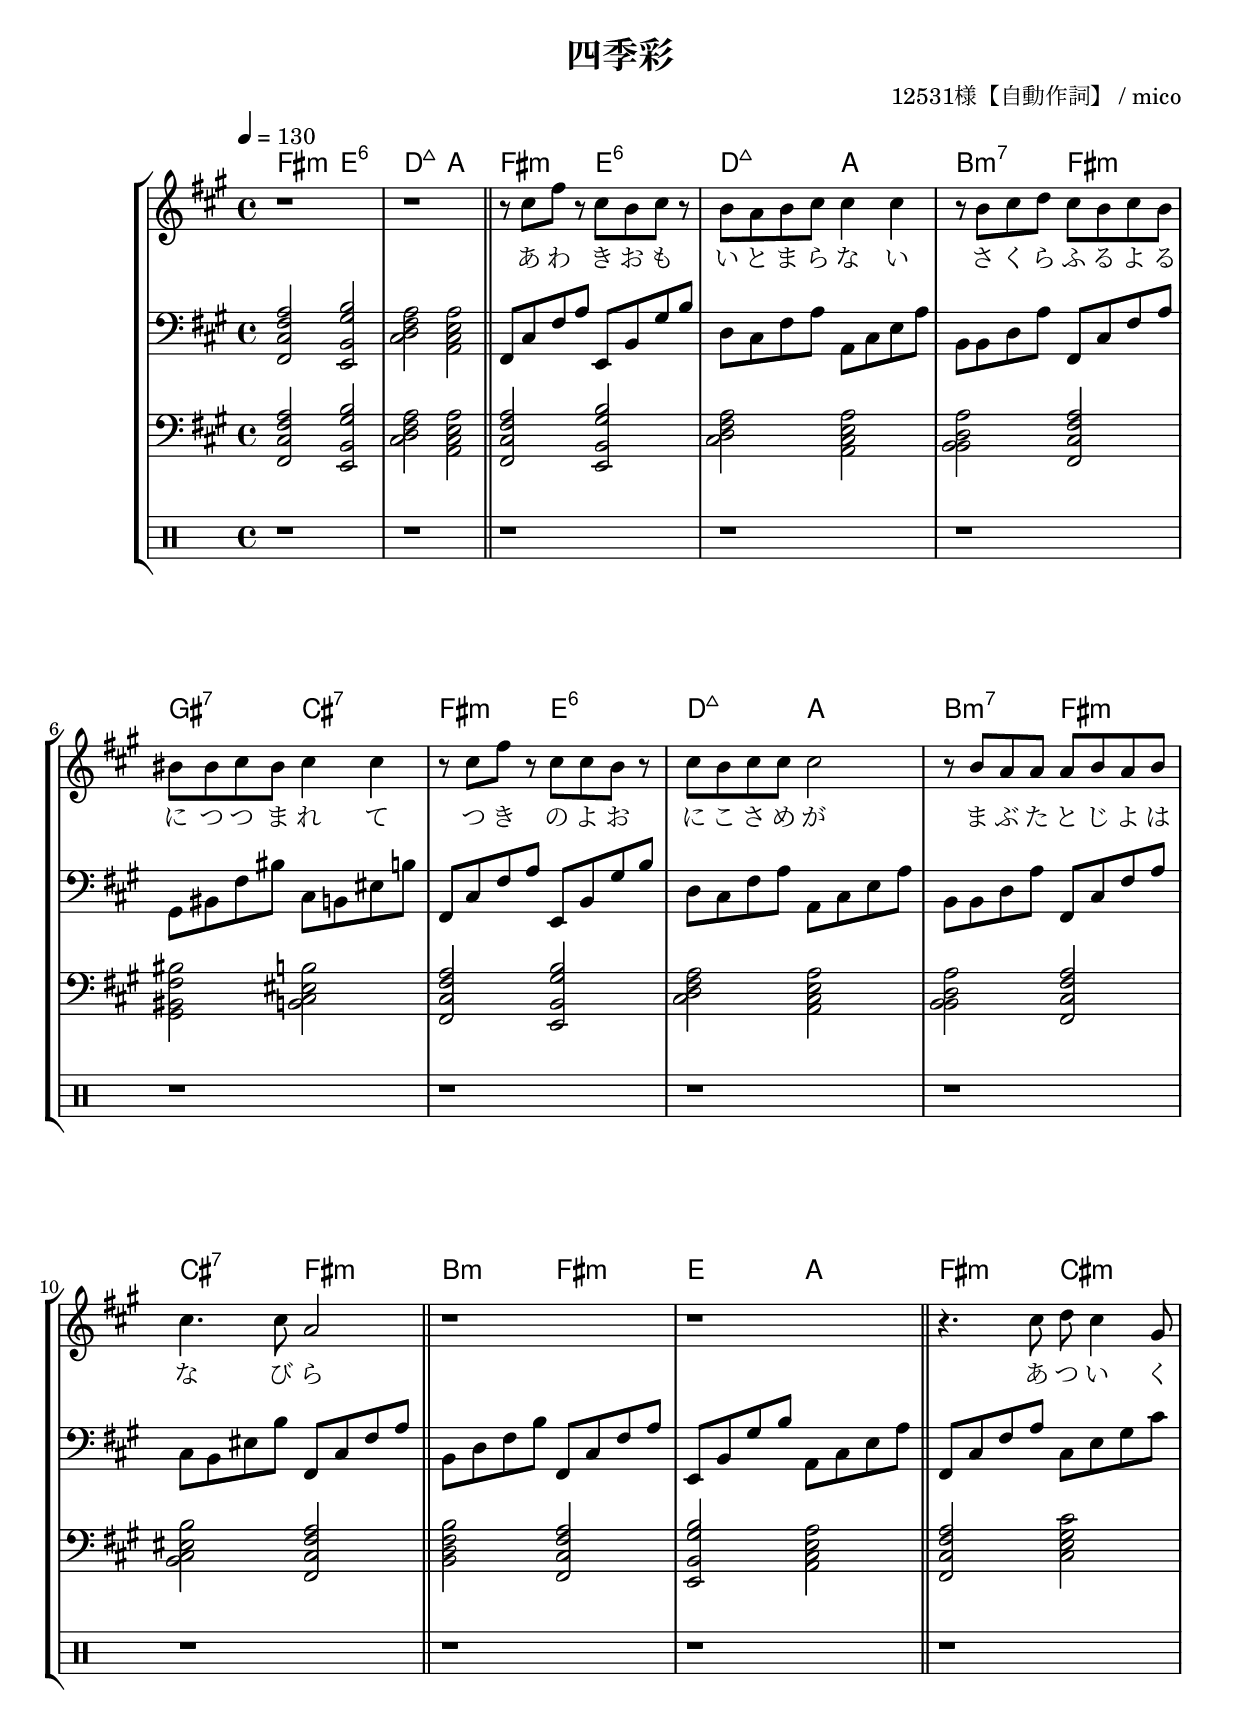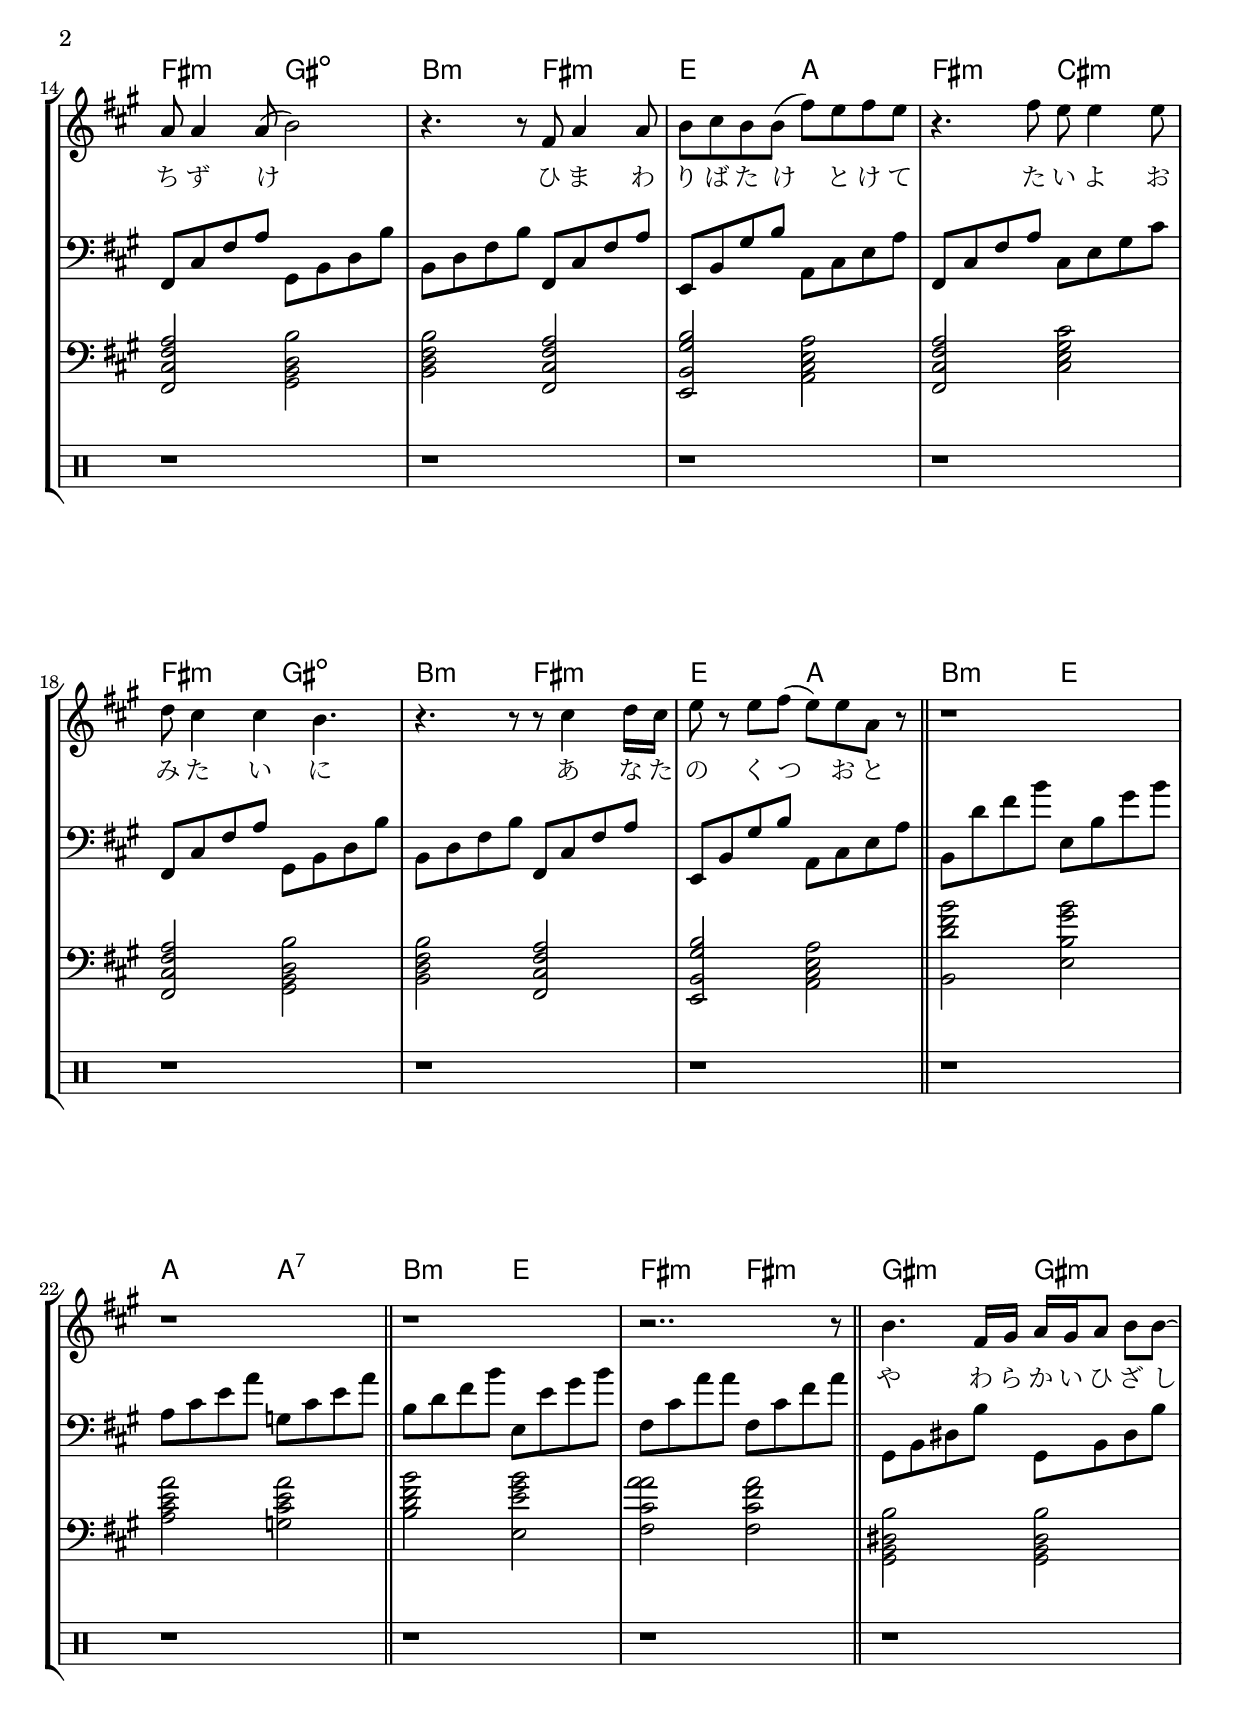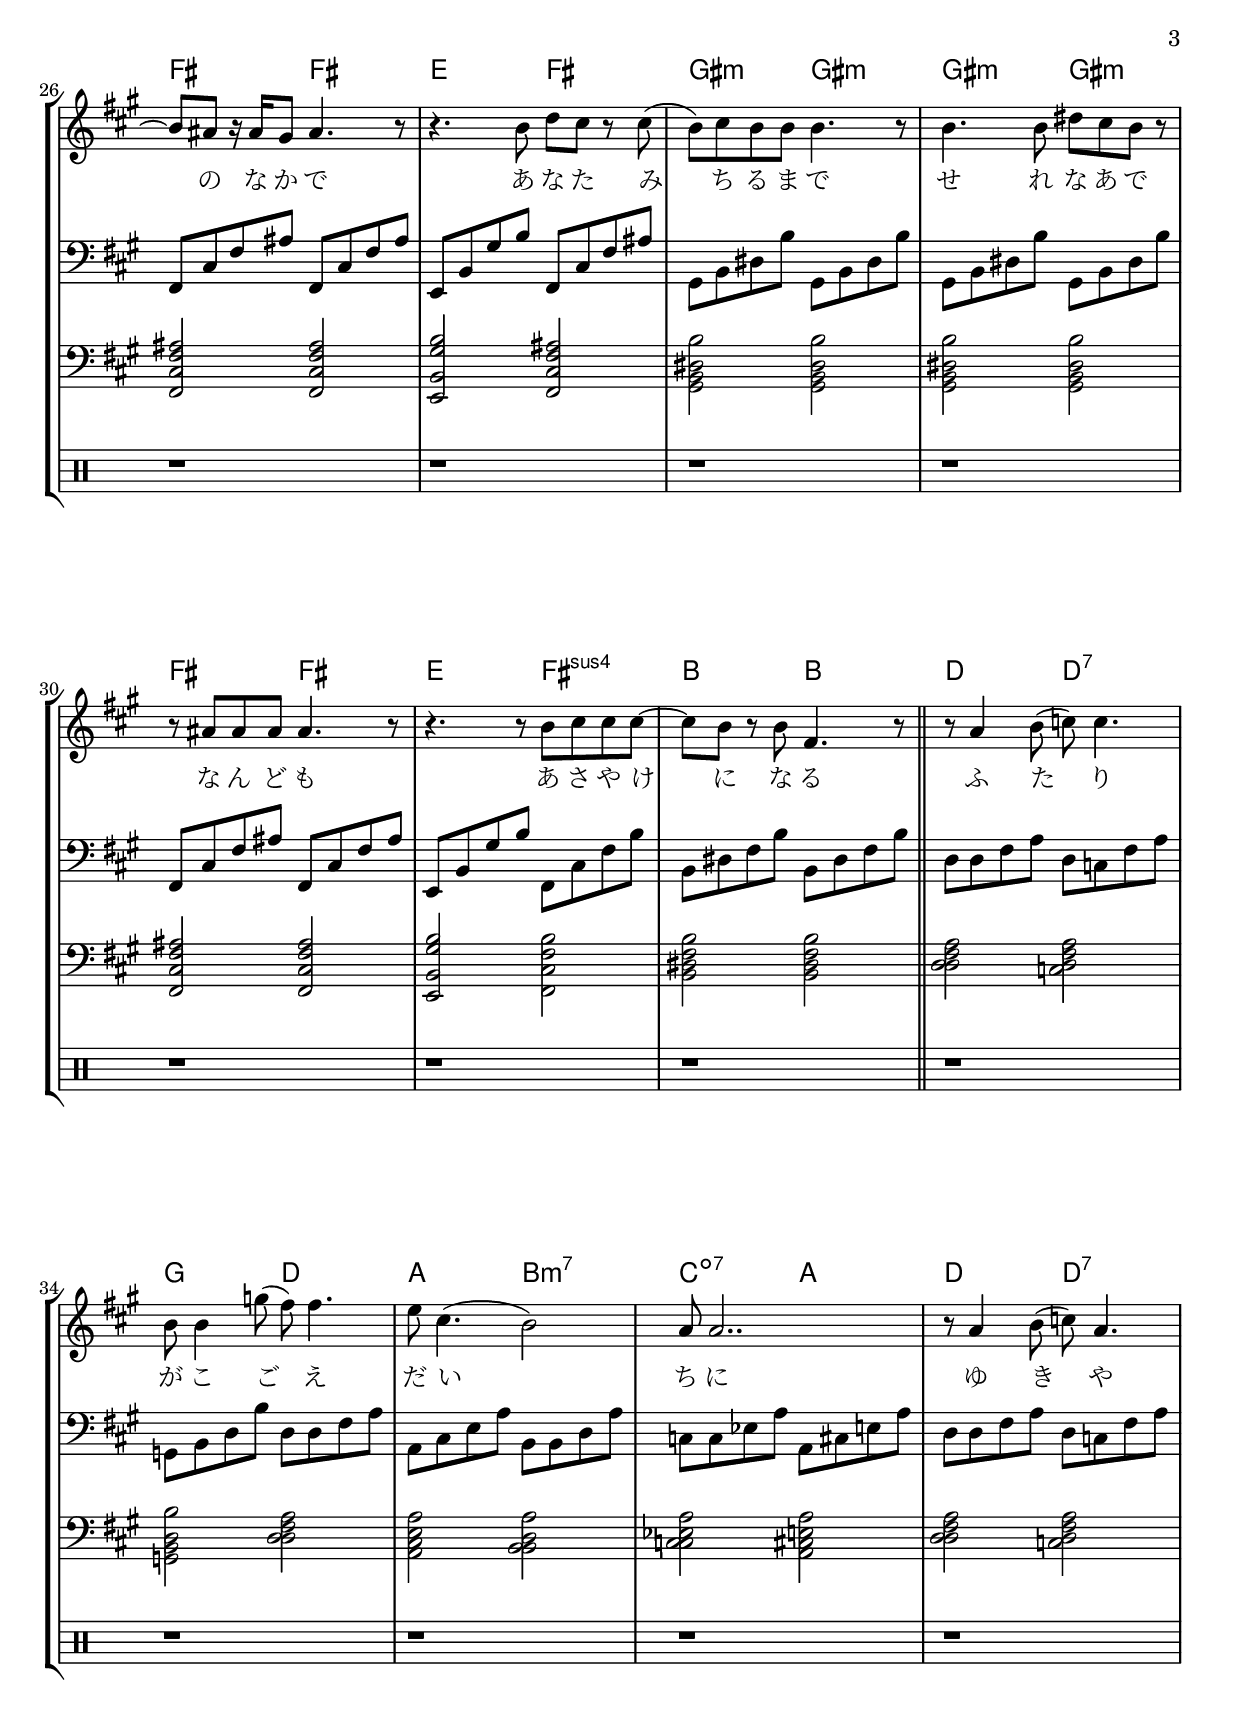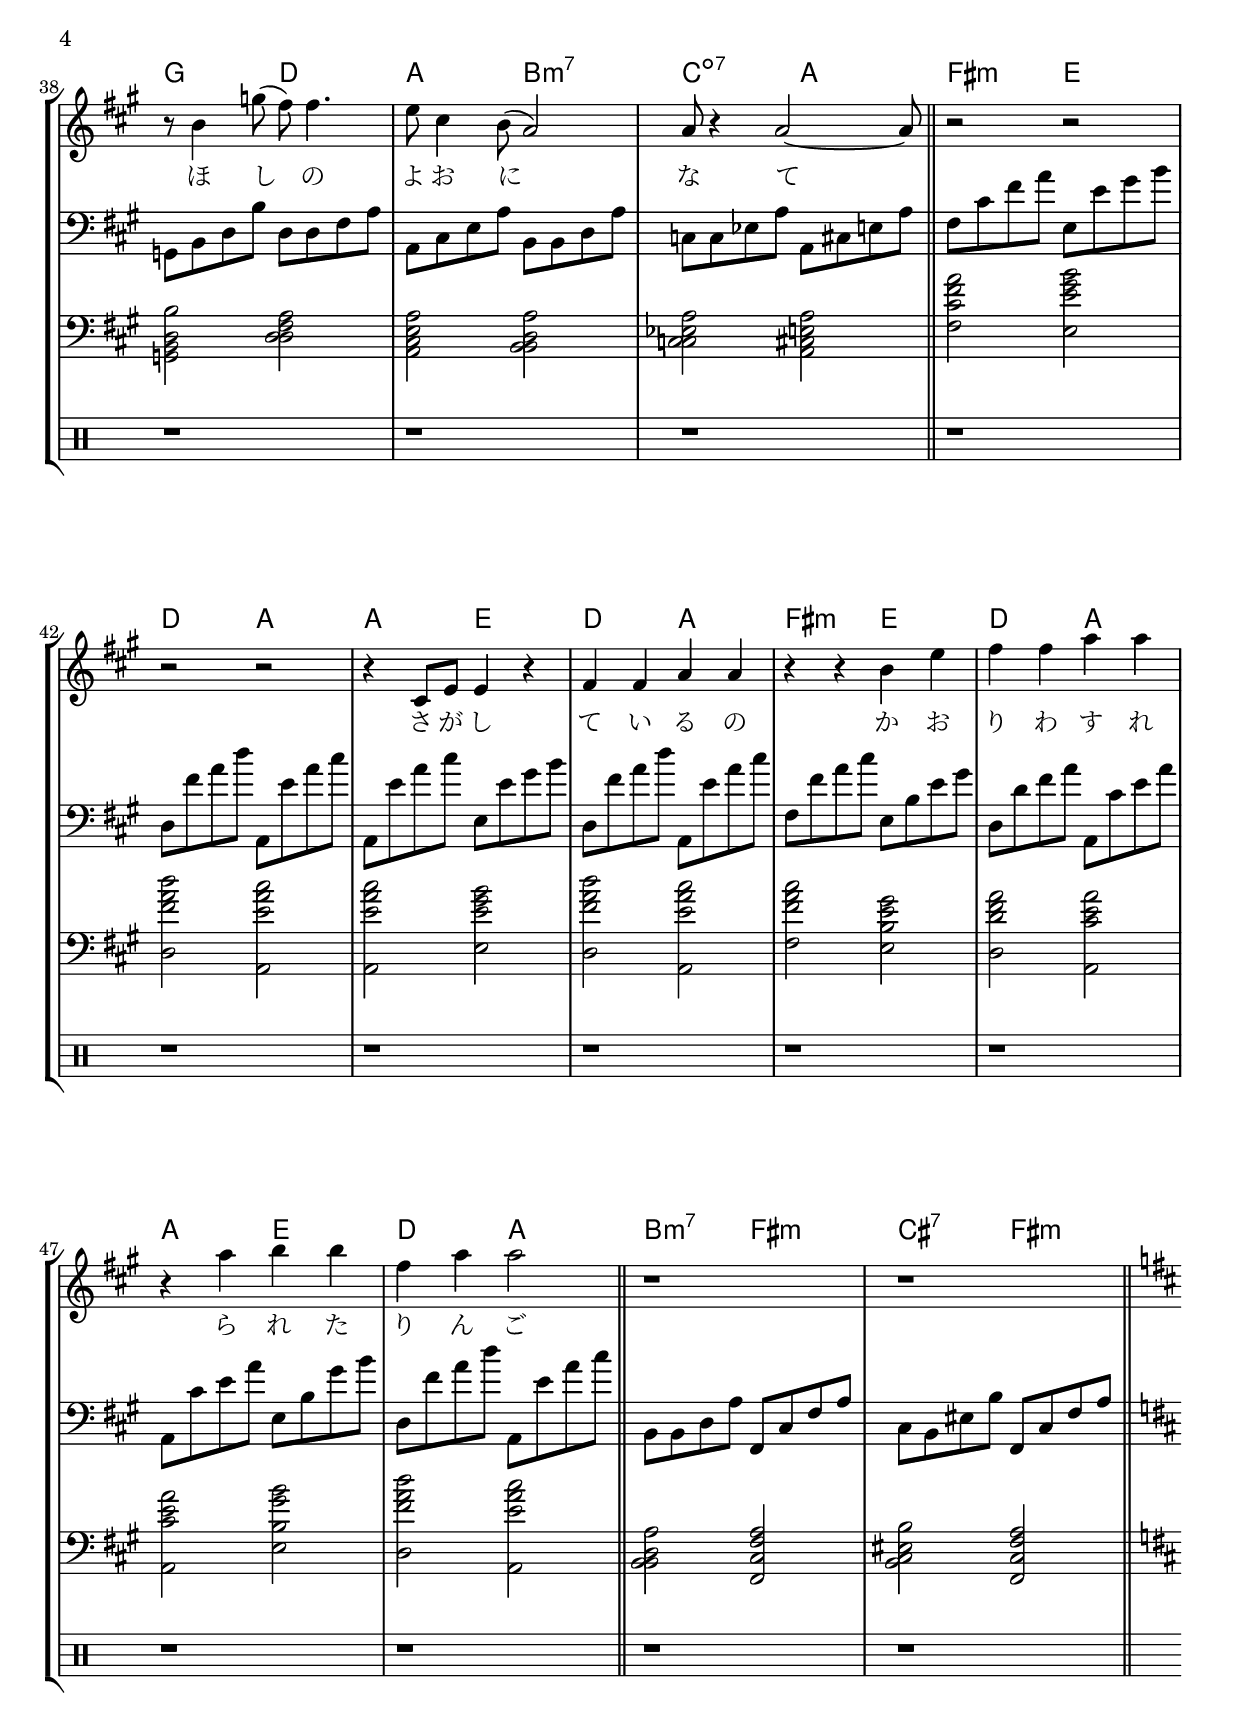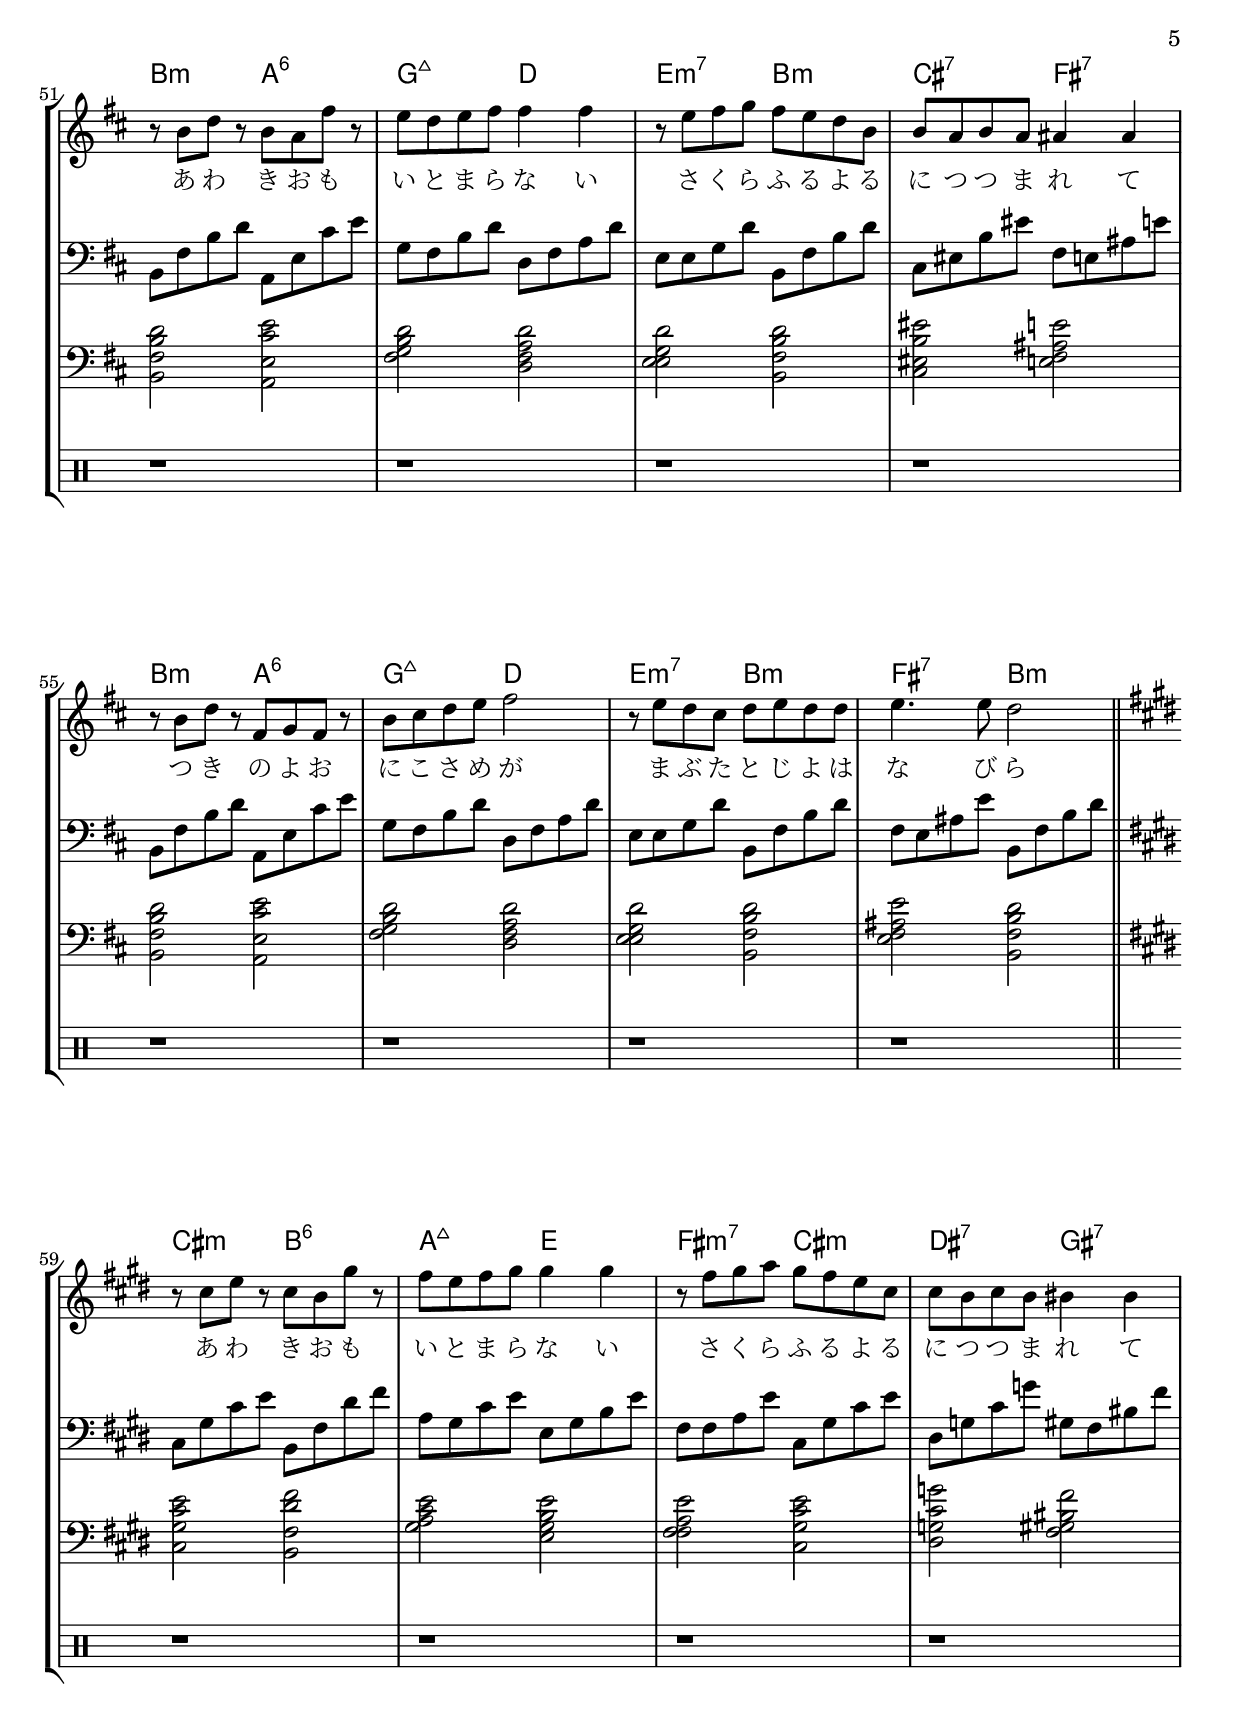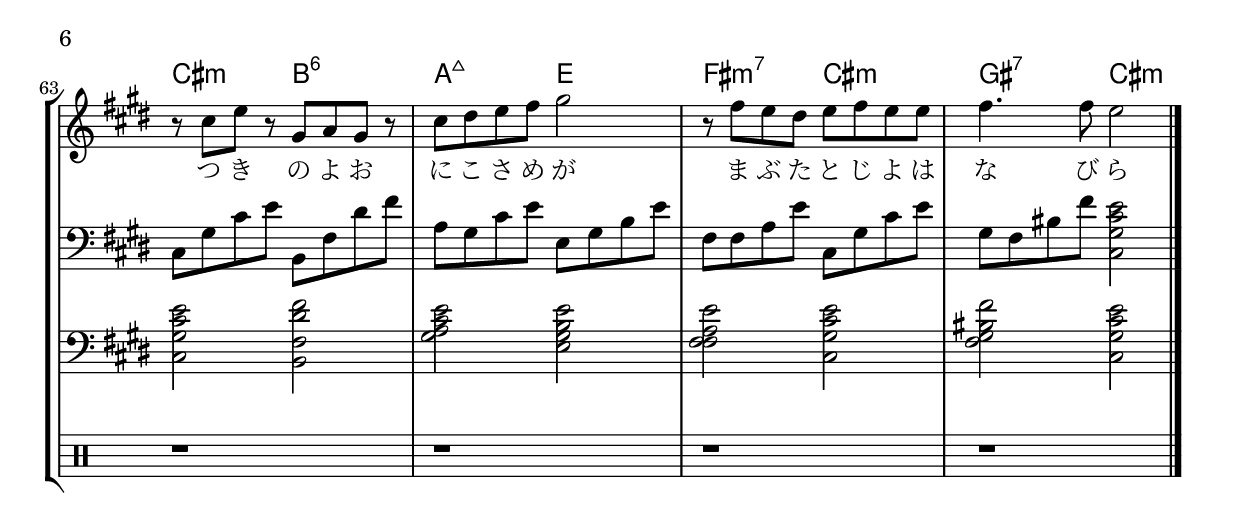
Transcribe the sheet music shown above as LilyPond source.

\version "2.12.1"

\header {
	title = \markup {四季彩}
	composer = \markup \center-column {"12531様【自動作詞】 / mico"}
}

harmony = \chordmode {
	fis2:m e:6 d:maj7 a 

	fis:m e:6 d:maj7 a b:min7 fis:m gis:7 cis:7 fis:m e:6 d:maj7 a b:min7 fis:m cis:7 fis:m 

	b:m fis:m e a 

	fis:m cis:m fis:m gis:dim b:m fis:m e a fis:m cis:m fis:m gis:dim b:m fis:m e a 

	b:m e a a:7 

	b:m e fis:m fis:m 

	gis:m gis:m fis fis e fis gis:m gis:m gis:m gis:m fis fis e fis:sus4 b b 

	d d:7 g d a b:min7 c:dim7 a d d:7 g d a b:min7 c:dim7 a 

	fis:m e d a a e d a fis:m e d a a e d a 

	b:min7 fis:m cis:7 fis:m 

	b:m a:6 g:maj7 d e:min7 b:m cis:7 fis:7 b:m a:6 g:maj7 d e:min7 b:m fis:7 b:m 

	cis:m b:6 a:maj7 e fis:min7 cis:m dis:7 gis:7 cis:m b:6 a:maj7 e fis:min7 cis:m gis:7 cis:m 
}

melody = {
	\key a \major
	\tempo 4 = 130
	r1 | r1   
	\set Staff.midiInstrument = #"mmi0.38"
	 r8  cis''8  fis''8  r8  cis''8  b'8  cis''8  r8 
	b'8  a'8  b'8  cis''8  cis''4  cis''4 
	r8  b'8  cis''8  d''8  cis''8  b'8  cis''8  b'8 
	bis'8  bis'8  cis''8  bis'8  cis''4  cis''4 
	r8  cis''8  fis''8  r8  cis''8  cis''8  b'8  r8 
	cis''8  b'8  cis''8  cis''8  cis''2 
	r8  b'8  a'8  a'8  a'8  b'8  a'8  b'8 
	cis''4.  cis''8  a'2
	r1 | r1   
	\set Staff.midiInstrument = #"mmi0.38"
	 r4.  cis''8  d''8  cis''4  gis'8 
	a'8  a'4  a'8  (b'2) 
	r4.  r8  fis'8  a'4  a'8 
	b'8  cis''8  b'8  b'8  (fis''8)  e''8  fis''8  e''8 
	r4.  fis''8  e''8  e''4  e''8 
	d''8  cis''4  cis''4  b'4. 
	r4.  r8  r8  cis''4  d''16  cis''16 
	e''8  r8  e''8  fis''8  (e''8)  e''8  a'8  	r8 	r1 | r1   
	r1 | r2.. 
	\set Staff.midiInstrument = #"mmi0.38"
	r8 
	b'4.  fis'16  gis'16  a'16  gis'16  a'8  b'8  b'8~ 
	b'8  ais'8  r16  ais'16  gis'8  ais'4.  r8 
	r4.  b'8  d''8  cis''8  r8  cis''8 
	(b'8)  cis''8  b'8  b'8  b'4.  r8 
	b'4.  b'8  dis''8  cis''8  b'8  r8 
	r8  ais'8  ais'8  ais'8  ais'4.  r8 
	r4.  r8  b'8  cis''8  cis''8  cis''8~ 
	cis''8  b'8  r8  b'8  fis'4.  	r8 	\set Staff.midiInstrument = #"mmi0.38"
	 r8  a'4  b'8  (c''8)  c''4. 
	b'8  b'4  g''8  (fis''8)  fis''4. 
	e''8  cis''4.  (b'2) 
	a'8  a'2.. 
	r8  a'4  b'8  (c''8)  a'4. 
	r8  b'4  g''8  (fis''8)  fis''4. 
	e''8  cis''4  b'8  (a'2) 
	a'8  r4  a'2~a'8
	\set Staff.midiInstrument = #"mmi0.38"
	 r2  r2 
	r2  r2 
	r4  cis'8  e'8  e'4  r4 
	fis'4  fis'4  a'4  a'4 
	r4  r4  b'4  e''4 
	fis''4  fis''4  a''4  a''4 
	r4  a''4  b''4  b''4 
	fis''4  a''4  a''2
	r1 | r1   
	\set Staff.midiInstrument = #"mmi0.38"
		\key d \major
 r8  b'8  d''8  r8  b'8  a'8  fis''8  r8 
	e''8  d''8  e''8  fis''8  fis''4  fis''4 
	r8  e''8  fis''8  g''8  fis''8  e''8  d''8  b'8 
	b'8  a'8  b'8  a'8  ais'4  ais'4 
	r8  b'8  d''8  r8  fis'8  g'8  fis'8  r8 
	b'8  cis''8  d''8  e''8  fis''2 
	r8  e''8  d''8  cis''8  d''8  e''8  d''8  d''8 
	e''4.  e''8  d''2
	\set Staff.midiInstrument = #"mmi0.38"
		\key e \major
 r8  cis''8  e''8  r8  cis''8  b'8  gis''8  r8 
	fis''8  e''8  fis''8  gis''8  gis''4  gis''4 
	r8  fis''8  gis''8  a''8  gis''8  fis''8  e''8  cis''8 
	cis''8  b'8  cis''8  b'8  bis'4  bis'4 
	r8  cis''8  e''8  r8  gis'8  a'8  gis'8  r8 
	cis''8  dis''8  e''8  fis''8  gis''2 
	r8  fis''8  e''8  dis''8  e''8  fis''8  e''8  e''8 
	fis''4.  fis''8  e''2
	\bar "|."
}

words = \lyricmode {
	
	あ  わ  き  お  も  い  と  ま  ら  な  い  さ  く  ら  ふ  る  よ  る  に  つ  つ  ま  れ  て  つ  き  の  よ  お  に  こ  さ  め  が  ま  ぶ  た  と  じ  よ  は  な  び  ら  
	
	あ  つ  い  く  ち  ず  け  ひ  ま  わ  り  ば  た  け  と  け  て  た  い  よ  お  み  た  い  に  あ  な  た  の  く  つ  お  と  
	
	
	や  わ  ら  か  い  ひ  ざ  し  の  な  か  で  あ  な  た  み  ち  る  ま  で  せ  れ  な  あ  で  な  ん  ど  も  あ  さ  や  け  に  な  る  
	ふ  た  り  が  こ  ご  え  だ  い  ち  に  ゆ  き  や  ほ  し  の  よ  お  に  な  て  
	さ  が  し  て  い  る  の  か  お  り  わ  す  れ  ら  れ  た  り  ん  ご  
	
	あ  わ  き  お  も  い  と  ま  ら  な  い  さ  く  ら  ふ  る  よ  る  に  つ  つ  ま  れ  て  つ  き  の  よ  お  に  こ  さ  め  が  ま  ぶ  た  と  じ  よ  は  な  び  ら  
	あ  わ  き  お  も  い  と  ま  ら  な  い  さ  く  ら  ふ  る  よ  る  に  つ  つ  ま  れ  て  つ  き  の  よ  お  に  こ  さ  め  が  ま  ぶ  た  と  じ  よ  は  な  び  ら  
}

tempochange = {
	\tempo 4 = 130
	r1 | r1 \bar "||"
	\tempo 4 = 130
	r1 | r1 | r1 | r1 | r1 | r1 | r1 | r1 \bar "||"
	\tempo 4 = 130
	r1 | r1 \bar "||"
	\tempo 4 = 130
	r1 | r1 | r1 | r1 | r1 | r1 | r1 | r1 \bar "||"
	\tempo 4 = 130
	r1 | r1 \bar "||"
	\tempo 4 = 130
	r1 | r1 \bar "||"
	\tempo 4 = 130
	r1 | r1 | r1 | r1 | r1 | r1 | r1 | r1 \bar "||"
	\tempo 4 = 130
	r1 | r1 | r1 | r1 | r1 | r1 | r1 | r1 \bar "||"
	\tempo 4 = 130
	r1 | r1 | r1 | r1 | r1 | r1 | r1 | r1 \bar "||"
	\tempo 4 = 130
	r1 | r1 \bar "||"
	\tempo 4 = 130
	r1 | r1 | r1 | r1 | r1 | r1 | r1 | r1 \bar "||"
	\tempo 4 = 130
	r1 | r1 | r1 | r1 | r1 | r1 | r1 | r1 \bar "|."
}

mainacc = {
	\clef bass
	\set Staff.midiInstrument = #"Acoustic Guitar (steel)"
	\key a \major
	\tempo 4 = 130
	<fis, cis fis a>2
	<e, b, gis b>2
	<d cis fis a>2
	<a, cis e a>2
	\bar "||"

	\set Staff.midiInstrument = #"Acoustic Guitar (steel)"
	fis,8 cis8 fis8 a8
	e,8 b,8 gis8 b8
	d8 cis8 fis8 a8
	a,8 cis8 e8 a8
	b,8 b,8 d8 a8
	fis,8 cis8 fis8 a8
	gis,8 bis,8 fis8 bis8
	cis8 b,8 eis8 b8
	fis,8 cis8 fis8 a8
	e,8 b,8 gis8 b8
	d8 cis8 fis8 a8
	a,8 cis8 e8 a8
	b,8 b,8 d8 a8
	fis,8 cis8 fis8 a8
	cis8 b,8 eis8 b8
	fis,8 cis8 fis8 a8
	\bar "||"

	\set Staff.midiInstrument = #"Acoustic Guitar (steel)"
	b,8 d8 fis8 b8
	fis,8 cis8 fis8 a8
	e,8 b,8 gis8 b8
	a,8 cis8 e8 a8
	\bar "||"

	\set Staff.midiInstrument = #"Acoustic Guitar (steel)"
	fis,8 cis8 fis8 a8
	cis8 e8 gis8 cis'8
	fis,8 cis8 fis8 a8
	gis,8 b,8 d8 b8
	b,8 d8 fis8 b8
	fis,8 cis8 fis8 a8
	e,8 b,8 gis8 b8
	a,8 cis8 e8 a8
	fis,8 cis8 fis8 a8
	cis8 e8 gis8 cis'8
	fis,8 cis8 fis8 a8
	gis,8 b,8 d8 b8
	b,8 d8 fis8 b8
	fis,8 cis8 fis8 a8
	e,8 b,8 gis8 b8
	a,8 cis8 e8 a8
	\bar "||"

	\set Staff.midiInstrument = #"Acoustic Guitar (steel)"
	b,8 d'8 fis'8 b'8
	e8 b8 gis'8 b'8
	a8 cis'8 e'8 a'8
	g8 cis'8 e'8 a'8
	\bar "||"

	\set Staff.midiInstrument = #"Acoustic Guitar (steel)"
	b8 d'8 fis'8 b'8
	e8 e'8 gis'8 b'8
	fis8 cis'8 a'8 a'8
	fis8 cis'8 fis'8 a'8
	\bar "||"

	\set Staff.midiInstrument = #"Acoustic Guitar (steel)"
	gis,8 b,8 dis8 b8
	gis,8 b,8 dis8 b8
	fis,8 cis8 fis8 ais8
	fis,8 cis8 fis8 ais8
	e,8 b,8 gis8 b8
	fis,8 cis8 fis8 ais8
	gis,8 b,8 dis8 b8
	gis,8 b,8 dis8 b8
	gis,8 b,8 dis8 b8
	gis,8 b,8 dis8 b8
	fis,8 cis8 fis8 ais8
	fis,8 cis8 fis8 ais8
	e,8 b,8 gis8 b8
	fis,8 cis8 fis8 b8
	b,8 dis8 fis8 b8
	b,8 dis8 fis8 b8
	\bar "||"

	\set Staff.midiInstrument = #"Acoustic Guitar (steel)"
	d8 d8 fis8 a8
	d8 c8 fis8 a8
	g,8 b,8 d8 b8
	d8 d8 fis8 a8
	a,8 cis8 e8 a8
	b,8 b,8 d8 a8
	c8 c8 es8 a8
	a,8 cis8 e8 a8
	d8 d8 fis8 a8
	d8 c8 fis8 a8
	g,8 b,8 d8 b8
	d8 d8 fis8 a8
	a,8 cis8 e8 a8
	b,8 b,8 d8 a8
	c8 c8 es8 a8
	a,8 cis8 e8 a8
	\bar "||"

	\set Staff.midiInstrument = #"Acoustic Guitar (steel)"
	fis8 cis'8 fis'8 a'8
	e8 e'8 gis'8 b'8
	d8 fis'8 a'8 d''8
	a,8 e'8 a'8 cis''8
	a,8 e'8 a'8 cis''8
	e8 e'8 gis'8 b'8
	d8 fis'8 a'8 d''8
	a,8 e'8 a'8 cis''8
	fis8 fis'8 a'8 cis''8
	e8 b8 e'8 gis'8
	d8 d'8 fis'8 a'8
	a,8 cis'8 e'8 a'8
	a,8 cis'8 e'8 a'8
	e8 b8 gis'8 b'8
	d8 fis'8 a'8 d''8
	a,8 e'8 a'8 cis''8
	\bar "||"

	\set Staff.midiInstrument = #"Acoustic Guitar (steel)"
	b,8 b,8 d8 a8
	fis,8 cis8 fis8 a8
	cis8 b,8 eis8 b8
	fis,8 cis8 fis8 a8
	\bar "||"

	\set Staff.midiInstrument = #"Acoustic Guitar (steel)"
	\key d \major
	b,8 fis8 b8 d'8
	a,8 e8 cis'8 e'8
	g8 fis8 b8 d'8
	d8 fis8 a8 d'8
	e8 e8 g8 d'8
	b,8 fis8 b8 d'8
	cis8 eis8 b8 eis'8
	fis8 e8 ais8 e'8
	b,8 fis8 b8 d'8
	a,8 e8 cis'8 e'8
	g8 fis8 b8 d'8
	d8 fis8 a8 d'8
	e8 e8 g8 d'8
	b,8 fis8 b8 d'8
	fis8 e8 ais8 e'8
	b,8 fis8 b8 d'8
	\bar "||"

	\set Staff.midiInstrument = #"Acoustic Guitar (steel)"
	\key e \major
	cis8 gis8 cis'8 e'8
	b,8 fis8 dis'8 fis'8
	a8 gis8 cis'8 e'8
	e8 gis8 b8 e'8
	fis8 fis8 a8 e'8
	cis8 gis8 cis'8 e'8
	dis8 g8 cis'8 g'8
	gis8 fis8 bis8 fis'8
	cis8 gis8 cis'8 e'8
	b,8 fis8 dis'8 fis'8
	a8 gis8 cis'8 e'8
	e8 gis8 b8 e'8
	fis8 fis8 a8 e'8
	cis8 gis8 cis'8 e'8
	gis8 fis8 bis8 fis'8
	<cis gis cis' e'>2
	\bar "|."
}

subacc = {
	\clef bass
	\set Staff.midiInstrument = #"Electric Guitar (clean)"
	\key a \major
	\tempo 4 = 130
	<fis, cis fis a>2
	<e, b, gis b>2
	<d cis fis a>2
	<a, cis e a>2
	\bar "||"

	\set Staff.midiInstrument = #"Electric Guitar (clean)"
	<fis, cis fis a>2
	<e, b, gis b>2
	<d cis fis a>2
	<a, cis e a>2
	<b, b, d a>2
	<fis, cis fis a>2
	<gis, bis, fis bis>2
	<cis b, eis b>2
	<fis, cis fis a>2
	<e, b, gis b>2
	<d cis fis a>2
	<a, cis e a>2
	<b, b, d a>2
	<fis, cis fis a>2
	<cis b, eis b>2
	<fis, cis fis a>2
	\bar "||"

	\set Staff.midiInstrument = #"Electric Guitar (clean)"
	<b, d fis b>2
	<fis, cis fis a>2
	<e, b, gis b>2
	<a, cis e a>2
	\bar "||"

	\set Staff.midiInstrument = #"Electric Guitar (clean)"
	<fis, cis fis a>2
	<cis e gis cis'>2
	<fis, cis fis a>2
	<gis, b, d b>2
	<b, d fis b>2
	<fis, cis fis a>2
	<e, b, gis b>2
	<a, cis e a>2
	<fis, cis fis a>2
	<cis e gis cis'>2
	<fis, cis fis a>2
	<gis, b, d b>2
	<b, d fis b>2
	<fis, cis fis a>2
	<e, b, gis b>2
	<a, cis e a>2
	\bar "||"

	\set Staff.midiInstrument = #"Electric Guitar (clean)"
	<b, d' fis' b'>2
	<e b gis' b'>2
	<a cis' e' a'>2
	<g cis' e' a'>2
	\bar "||"

	\set Staff.midiInstrument = #"Electric Guitar (clean)"
	<b d' fis' b'>2
	<e e' gis' b'>2
	<fis cis' a' a'>2
	<fis cis' fis' a'>2
	\bar "||"

	\set Staff.midiInstrument = #"Electric Guitar (clean)"
	<gis, b, dis b>2
	<gis, b, dis b>2
	<fis, cis fis ais>2
	<fis, cis fis ais>2
	<e, b, gis b>2
	<fis, cis fis ais>2
	<gis, b, dis b>2
	<gis, b, dis b>2
	<gis, b, dis b>2
	<gis, b, dis b>2
	<fis, cis fis ais>2
	<fis, cis fis ais>2
	<e, b, gis b>2
	<fis, cis fis b>2
	<b, dis fis b>2
	<b, dis fis b>2
	\bar "||"

	\set Staff.midiInstrument = #"Electric Guitar (clean)"
	<d d fis a>2
	<d c fis a>2
	<g, b, d b>2
	<d d fis a>2
	<a, cis e a>2
	<b, b, d a>2
	<c c es a>2
	<a, cis e a>2
	<d d fis a>2
	<d c fis a>2
	<g, b, d b>2
	<d d fis a>2
	<a, cis e a>2
	<b, b, d a>2
	<c c es a>2
	<a, cis e a>2
	\bar "||"

	\set Staff.midiInstrument = #"Electric Guitar (clean)"
	<fis cis' fis' a'>2
	<e e' gis' b'>2
	<d fis' a' d''>2
	<a, e' a' cis''>2
	<a, e' a' cis''>2
	<e e' gis' b'>2
	<d fis' a' d''>2
	<a, e' a' cis''>2
	<fis fis' a' cis''>2
	<e b e' gis'>2
	<d d' fis' a'>2
	<a, cis' e' a'>2
	<a, cis' e' a'>2
	<e b gis' b'>2
	<d fis' a' d''>2
	<a, e' a' cis''>2
	\bar "||"

	\set Staff.midiInstrument = #"Electric Guitar (clean)"
	<b, b, d a>2
	<fis, cis fis a>2
	<cis b, eis b>2
	<fis, cis fis a>2
	\bar "||"

	\set Staff.midiInstrument = #"Electric Guitar (clean)"
	\key d \major
	<b, fis b d'>2
	<a, e cis' e'>2
	<g fis b d'>2
	<d fis a d'>2
	<e e g d'>2
	<b, fis b d'>2
	<cis eis b eis'>2
	<fis e ais e'>2
	<b, fis b d'>2
	<a, e cis' e'>2
	<g fis b d'>2
	<d fis a d'>2
	<e e g d'>2
	<b, fis b d'>2
	<fis e ais e'>2
	<b, fis b d'>2
	\bar "||"

	\set Staff.midiInstrument = #"Electric Guitar (clean)"
	\key e \major
	<cis gis cis' e'>2
	<b, fis dis' fis'>2
	<a gis cis' e'>2
	<e gis b e'>2
	<fis fis a e'>2
	<cis gis cis' e'>2
	<dis g cis' g'>2
	<gis fis bis fis'>2
	<cis gis cis' e'>2
	<b, fis dis' fis'>2
	<a gis cis' e'>2
	<e gis b e'>2
	<fis fis a e'>2
	<cis gis cis' e'>2
	<gis fis bis fis'>2
	<cis gis cis' e'>2
	\bar "|."
}

percA = {
	\drummode {
	r1 |r1 \bar "||"
	r1 |r1 |r1 |r1 |r1 |r1 |r1 |r1 \bar "||"
	r1 |r1 \bar "||"
	r1 |r1 |r1 |r1 |r1 |r1 |r1 |r1 \bar "||"
	r1 |r1 \bar "||"
	r1 |r1 \bar "||"
	r1 |r1 |r1 |r1 |r1 |r1 |r1 |r1 \bar "||"
	r1 |r1 |r1 |r1 |r1 |r1 |r1 |r1 \bar "||"
	r1 |r1 |r1 |r1 |r1 |r1 |r1 |r1 \bar "||"
	r1 |r1 \bar "||"
	r1 |r1 |r1 |r1 |r1 |r1 |r1 |r1 \bar "||"
	r1 |r1 |r1 |r1 |r1 |r1 |r1 |r1 \bar "|."
	}
}

percB = {
	\drummode {
	r1 |r1 \bar "||"
	r1 |r1 |r1 |r1 |r1 |r1 |r1 |r1 \bar "||"
	r1 |r1 \bar "||"
	r1 |r1 |r1 |r1 |r1 |r1 |r1 |r1 \bar "||"
	r1 |r1 \bar "||"
	r1 |r1 \bar "||"
	r1 |r1 |r1 |r1 |r1 |r1 |r1 |r1 \bar "||"
	r1 |r1 |r1 |r1 |r1 |r1 |r1 |r1 \bar "||"
	r1 |r1 |r1 |r1 |r1 |r1 |r1 |r1 \bar "||"
	r1 |r1 \bar "||"
	r1 |r1 |r1 |r1 |r1 |r1 |r1 |r1 \bar "||"
	r1 |r1 |r1 |r1 |r1 |r1 |r1 |r1 \bar "|."
	}
}

percC = {
	\drummode {
	r1 |r1 \bar "||"
	r1 |r1 |r1 |r1 |r1 |r1 |r1 |r1 \bar "||"
	r1 |r1 \bar "||"
	r1 |r1 |r1 |r1 |r1 |r1 |r1 |r1 \bar "||"
	r1 |r1 \bar "||"
	r1 |r1 \bar "||"
	r1 |r1 |r1 |r1 |r1 |r1 |r1 |r1 \bar "||"
	r1 |r1 |r1 |r1 |r1 |r1 |r1 |r1 \bar "||"
	r1 |r1 |r1 |r1 |r1 |r1 |r1 |r1 \bar "||"
	r1 |r1 \bar "||"
	r1 |r1 |r1 |r1 |r1 |r1 |r1 |r1 \bar "||"
	r1 |r1 |r1 |r1 |r1 |r1 |r1 |r1 \bar "|."
	}
}

percD = {
	\drummode {
	r1 |r1 \bar "||"
	r1 |r1 |r1 |r1 |r1 |r1 |r1 |r1 \bar "||"
	r1 |r1 \bar "||"
	r1 |r1 |r1 |r1 |r1 |r1 |r1 |r1 \bar "||"
	r1 |r1 \bar "||"
	r1 |r1 \bar "||"
	r1 |r1 |r1 |r1 |r1 |r1 |r1 |r1 \bar "||"
	r1 |r1 |r1 |r1 |r1 |r1 |r1 |r1 \bar "||"
	r1 |r1 |r1 |r1 |r1 |r1 |r1 |r1 \bar "||"
	r1 |r1 \bar "||"
	r1 |r1 |r1 |r1 |r1 |r1 |r1 |r1 \bar "||"
	r1 |r1 |r1 |r1 |r1 |r1 |r1 |r1 \bar "|."
	}
}

percE = {
	\drummode {
	r1 |r1 \bar "||"
	r1 |r1 |r1 |r1 |r1 |r1 |r1 |r1 \bar "||"
	r1 |r1 \bar "||"
	r1 |r1 |r1 |r1 |r1 |r1 |r1 |r1 \bar "||"
	r1 |r1 \bar "||"
	r1 |r1 \bar "||"
	r1 |r1 |r1 |r1 |r1 |r1 |r1 |r1 \bar "||"
	r1 |r1 |r1 |r1 |r1 |r1 |r1 |r1 \bar "||"
	r1 |r1 |r1 |r1 |r1 |r1 |r1 |r1 \bar "||"
	r1 |r1 \bar "||"
	r1 |r1 |r1 |r1 |r1 |r1 |r1 |r1 \bar "||"
	r1 |r1 |r1 |r1 |r1 |r1 |r1 |r1 \bar "|."
	}
}

\score {
	<<
		\new StaffGroup <<
			\new ChordNames {\harmony}
			\new Voice = "melody" {\melody}
			\new Lyrics \lyricsto "melody" \words
			\new Staff = "mainacc" {\mainacc}
			\new Staff = "subacc" {\subacc}
			\new DrumStaff <<
				\new DrumVoice {\percA}
				\new DrumVoice {\percB}
				\new DrumVoice {\percC}
				\new DrumVoice {\percD}
				\new DrumVoice {\percE}
			>>
		>>
	>>
	\layout { }
}
